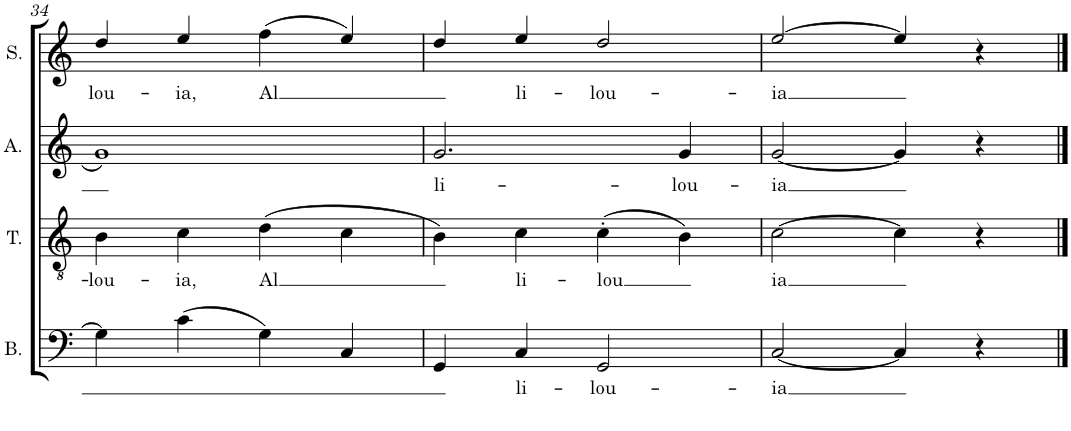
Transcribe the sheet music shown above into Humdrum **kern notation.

**kern	**text	**kern	**text	**kern	**text	**kern	**text
*part4	*part4	*part3	*part3	*part2	*part2	*part1	*part1
*staff4	*staff4	*staff3	*staff3	*staff2	*staff2	*staff1	*staff1
*I"Bass	*	*I"Tenor	*	*I"Alto	*	*I"Soprano	*
*I'B.	*	*I'T.	*	*I'A.	*	*I'S.	*
!!LO:PB:g=z
*clefF4	*	*clefGv2	*	*clefG2	*	*clefG2	*
*k[]	*	*k[]	*	*k[]	*	*k[]	*
*M4/4	*	*M4/4	*	*M4/4	*	*M4/4	*
*met(c)	*	*met(c)	*	*met(c)	*	*met(c)	*
=34	=34	=34	=34	=34	=34	=34	=34
!	!	!	!LO:LY:b	!	!	!	!LO:LY:b
4G\]	.	4B\	-lou-	1g	.	4dd/	lou-
!	!	!	!LO:LY:b	!	!	!	!LO:LY:b
(4c\	.	4c\	-ia,	.	.	4ee/	-ia,
!	!	!	!LO:LY:b	!	!	!	!LO:LY:b
4G\)	.	(4d\	Al	.	.	(4ff\	Al
4C/	.	4c\	.	.	.	4ee/)	.
=35	=35	=35	=35	=35	=35	=35	=35
!	!	!	!	!	!LO:LY:b	!	!
4GG/	.	4B\)	.	2.g/	li-	4dd/	.
!	!LO:LY:b	!	!LO:LY:b	!	!	!	!LO:LY:b
4C/	li-	4c\	li-	.	.	4ee/	li-
!	!LO:LY:b	!	!LO:LY:b	!	!	!	!LO:LY:b
2GG/	-lou-	(4c'\	-lou	.	.	2dd/	-lou-
!	!	!	!	!	!LO:LY:b	!	!
.	.	4B\)	.	4g/	-lou-	.	.
=36	=36	=36	=36	=36	=36	=36	=36
!	!LO:LY:b	!	!LO:LY:b	!	!LO:LY:b	!	!LO:LY:b
[2C/	-ia	[2c\	ia	[2g/	-ia	[>2ee/	-ia
4C/]	.	4c\]	.	4g/]	.	4ee/]	.
4r	.	4r	.	4r	.	4r	.
==	==	==	==	==	==	==	==
*-	*-	*-	*-	*-	*-	*-	*-
